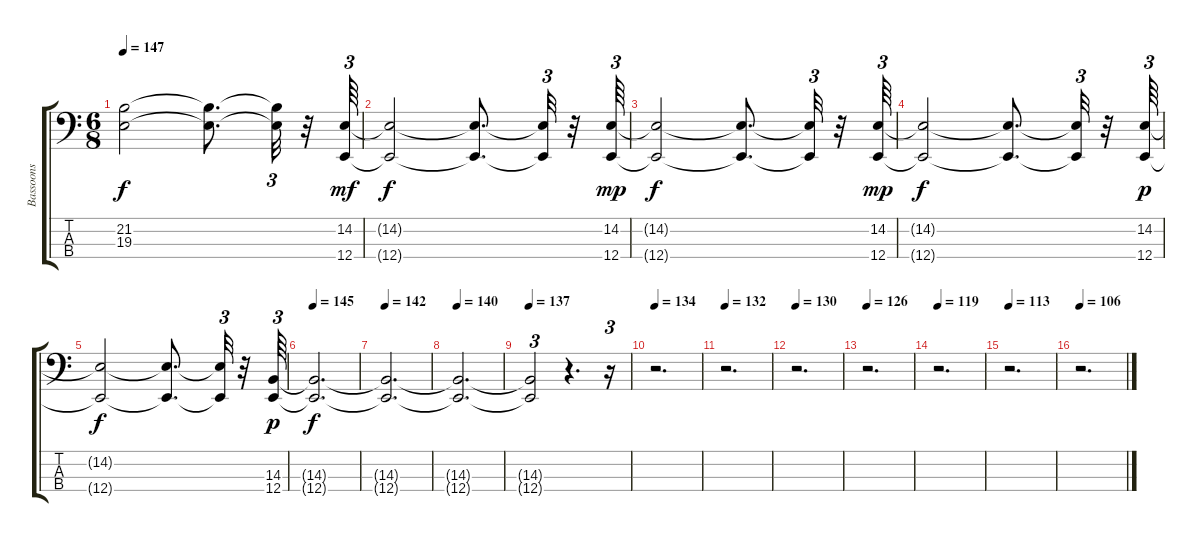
\track ("Bassoons" "Bassoons") {instrument bassoon}
\staff {score tabs}
\tuning (G2 D2 A1 E1) {hide}
\ts (6 8)
\tempo 147
\clef f4
\ks c
(21.2{t} 19.3{t}).2{dy f} (21.2{t} 19.3{t}).8{d} (21.2{t} 19.3{t}).32{tu (3 2)} r.32 (14.2 12.4).64{tu (3 2) dy mf} |
(14.2{t} 12.4{t}).2{dy f} (14.2{t} 12.4{t}).8{d} (14.2{t} 12.4{t}).32{tu (3 2)} r.32 (14.2 12.4).64{tu (3 2) dy mp} |
(14.2{t} 12.4{t}).2{dy f} (14.2{t} 12.4{t}).8{d} (14.2{t} 12.4{t}).32{tu (3 2)} r.32 (14.2 12.4).64{tu (3 2) dy mp} |
(14.2{t} 12.4{t}).2{dy f} (14.2{t} 12.4{t}).8{d} (14.2{t} 12.4{t}).32{tu (3 2)} r.32 (14.2 12.4).64{tu (3 2) dy p} |
(14.2{t} 12.4{t}).2{dy f} (14.2{t} 12.4{t}).8{d} (14.2{t} 12.4{t}).32{tu (3 2)} r.32 (14.3 12.4).64{tu (3 2) dy p} |
\tempo 145
(14.3{t} 12.4{t}).2{d dy f} |
\tempo 142
(14.3{t} 12.4{t}).2{d} |
\tempo 140
(14.3{t} 12.4{t}).2{d} |
\tempo 137
(14.3{t} 12.4{t}).2{tu (3 2)} r.4{d} r.16{tu (3 2)} |
\tempo 134
r.2{d} |
\tempo 132
r.2{d} |
\tempo 130
r.2{d} |
\tempo 126
r.2{d} |
\tempo 119
r.2{d} |
\tempo 113
r.2{d} |
\tempo 106
r.2{d}
